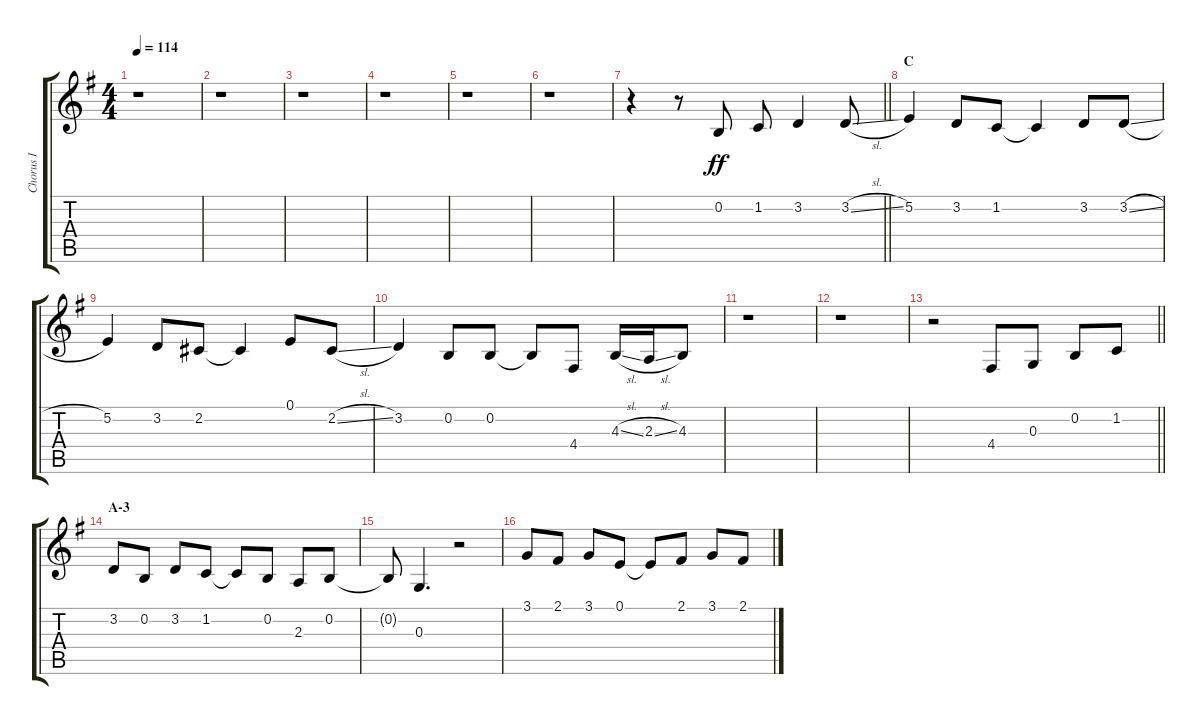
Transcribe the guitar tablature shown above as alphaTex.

\track ("Chorus I" "Chorus I") {instrument voiceoohs}
\staff {score tabs}
\tuning (E4 B3 G3 D3 A2 E2) {hide}
\ts (4 4)
\tempo 114
\clef g2
\ks g
r.1{dy ff} |
r.1 |
r.1 |
r.1 |
r.1 |
r.1 |
\barLineRight lightlight
r.4 r.8 0.2.8 1.2.8 3.2.4 3.2{sl}.8 |
\section ("" "C")
5.2.4 3.2.8 1.2.8 1.2{t}.4 3.2.8 3.2{sl}.8 |
5.2.4 3.2.8 2.2.8 2.2{t}.4 0.1.8 2.2{sl}.8 |
3.2.4 0.2.8 0.2.8 0.2{t}.8 4.4.8 4.3{sl}.16 2.3{sl}.16 4.3.8 |
r.1 |
r.1 |
\barLineRight lightlight
r.2 4.4.8 0.3.8 0.2.8 1.2.8 |
\section ("" "A-3")
3.2.8 0.2.8 3.2.8 1.2.8 1.2{t}.8 0.2.8 2.3.8 0.2.8 |
0.2{t}.8 0.3.4{d} r.2 |
3.1.8 2.1.8 3.1.8 0.1.8 0.1{t}.8 2.1.8 3.1.8 2.1.8
